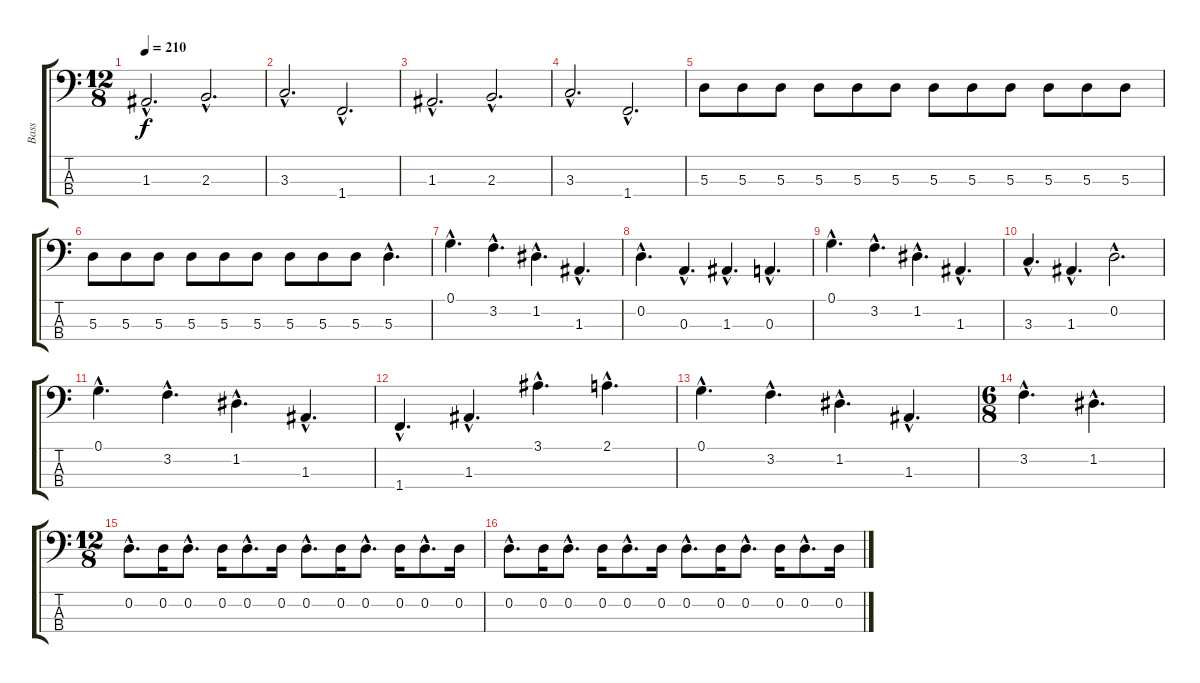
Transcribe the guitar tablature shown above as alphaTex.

\track ("Bass" "Bass") {instrument electricbassfinger}
\staff {score tabs}
\tuning (G2 D2 A1 E1) {hide}
\ts (12 8)
\tempo 210
\clef f4
\ks c
1.3{hac}.2{d dy f} 2.3{hac}.2{d} |
3.3{hac}.2{d} 1.4{hac}.2{d} |
1.3{hac}.2{d} 2.3{hac}.2{d} |
3.3{hac}.2{d} 1.4{hac}.2{d} |
5.3.8 5.3.8 5.3.8 5.3.8 5.3.8 5.3.8 5.3.8 5.3.8 5.3.8 5.3.8 5.3.8 5.3.8 |
5.3.8 5.3.8 5.3.8 5.3.8 5.3.8 5.3.8 5.3.8 5.3.8 5.3.8 5.3{hac}.4{d} |
0.1{hac}.4{d} 3.2{hac}.4{d} 1.2{hac}.4{d} 1.3{hac}.4{d} |
0.2{hac}.4{d} 0.3{hac}.4{d} 1.3{hac}.4{d} 0.3{hac}.4{d} |
0.1{hac}.4{d} 3.2{hac}.4{d} 1.2{hac}.4{d} 1.3{hac}.4{d} |
3.3{hac}.4{d} 1.3{hac}.4{d} 0.2{hac}.2{d} |
0.1{hac}.4{d} 3.2{hac}.4{d} 1.2{hac}.4{d} 1.3{hac}.4{d} |
1.4{hac}.4{d} 1.3{hac}.4{d} 3.1{hac}.4{d} 2.1{hac}.4{d} |
0.1{hac}.4{d} 3.2{hac}.4{d} 1.2{hac}.4{d} 1.3{hac}.4{d} |
\ts (6 8)
3.2{hac}.4{d} 1.2{hac}.4{d} |
\ts (12 8)
0.2{hac}.8{d} 0.2.16 0.2{hac}.8{d} 0.2.16 0.2{hac}.8{d} 0.2.16 0.2{hac}.8{d} 0.2.16 0.2{hac}.8{d} 0.2.16 0.2{hac}.8{d} 0.2.16 |
0.2{hac}.8{d} 0.2.16 0.2{hac}.8{d} 0.2.16 0.2{hac}.8{d} 0.2.16 0.2{hac}.8{d} 0.2.16 0.2{hac}.8{d} 0.2.16 0.2{hac}.8{d} 0.2.16
